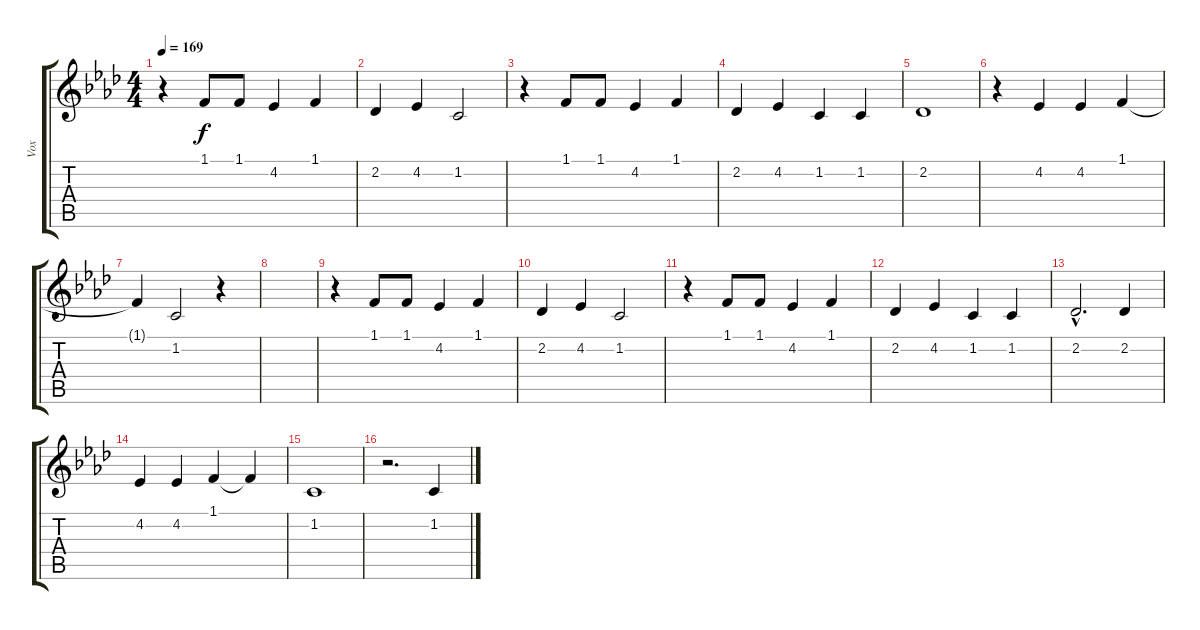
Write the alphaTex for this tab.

\track ("Vox" "Vox") {instrument tenorsax}
\staff {score tabs}
\tuning (E4 B3 G3 D3 A2 E2) {hide}
\ts (4 4)
\tempo 169
\clef g2
\ks fminor
r.4{dy f instrument tenorsax} 1.1.8 1.1.8 4.2.4 1.1.4 |
2.2.4 4.2.4 1.2.2 |
r.4 1.1.8 1.1.8 4.2.4 1.1.4 |
2.2.4 4.2.4 1.2.4 1.2.4 |
2.2.1 |
r.4 4.2.4 4.2.4 1.1.4 |
1.1{t}.4 1.2.2 r.4 |
|
r.4 1.1.8 1.1.8 4.2.4 1.1.4 |
2.2.4 4.2.4 1.2.2 |
r.4 1.1.8 1.1.8 4.2.4 1.1.4 |
2.2.4 4.2.4 1.2.4 1.2.4 |
2.2{hac}.2{d} 2.2.4 |
4.2.4 4.2.4 1.1.4 1.1{t}.4 |
1.2.1 |
r.2{d} 1.2.4
